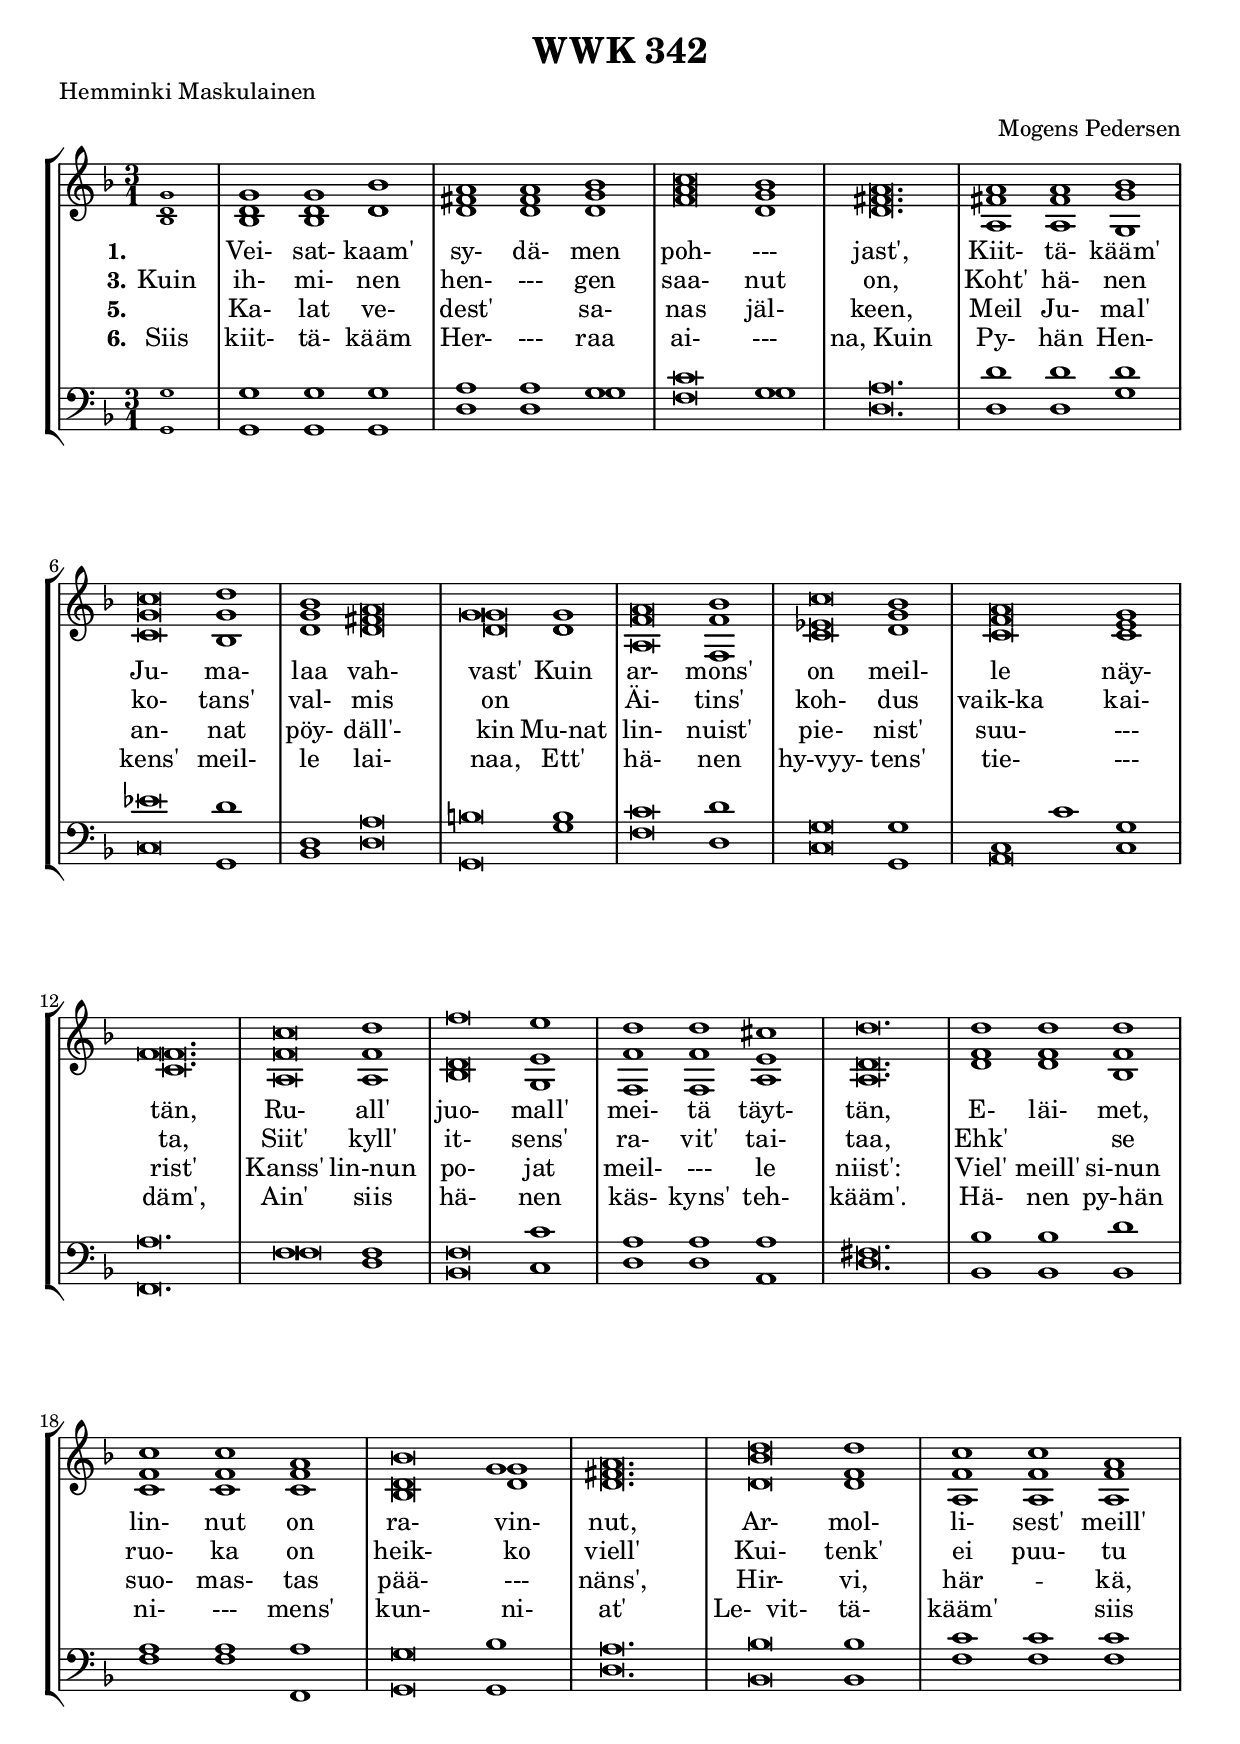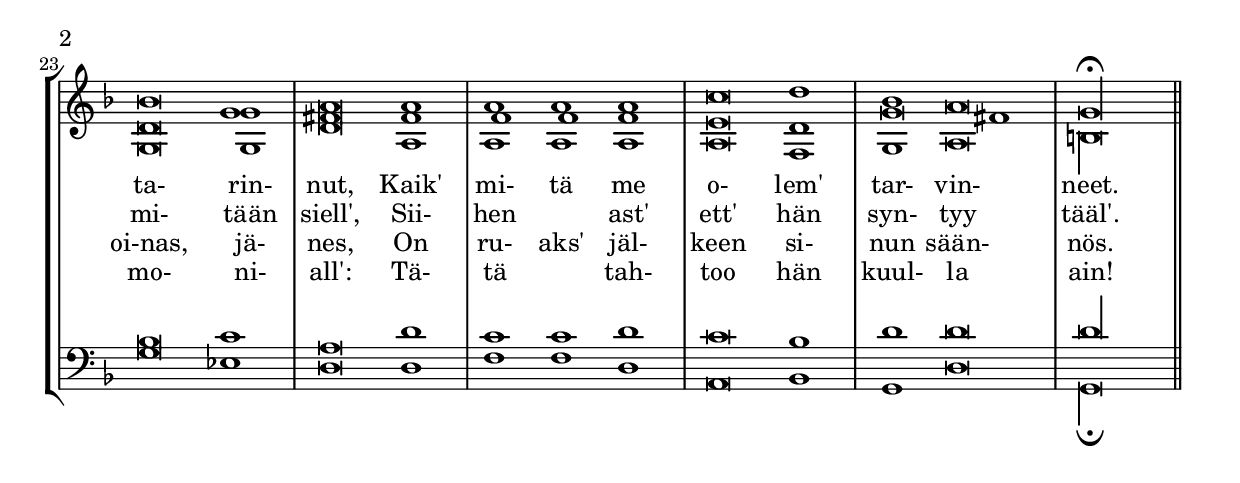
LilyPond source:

%% Wanhan wirsikirjan wirsi 342
%%


\include "deutsch.ly"

\version "2.12.3"

%#(set-global-staff-size 16)

\header {
    title = "WWK 342"
    poet = "Hemminki Maskulainen"
    arranger = "Mogens Pedersen"
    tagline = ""
}

sopMusic =   \relative c'' { 
    \key d \minor
    \stemUp
    \time 3/1
    \partial 1*1
    \set fontSize = #-3
    g1 | 
    \set fontSize = #0
    g1 g b | a a b | c\breve b1 | a\breve. |
    a1 a b | c\breve d1 | b a\breve | g g1 |
    a\breve b1 | c\breve b1 | a\breve g1 | f\breve. |
    c'\breve d1 | f\breve e1 | d d cis | d\breve. |
    d1 d d | c c a | b\breve g1 | a\breve. | 
    d\breve d1 | c c a | b\breve g1 | a\breve a1 |
    f f a | c\breve d1 | b a\breve | 
    \set Score.measureLength = #(ly:make-moment 4 1)
    g\longa^\fermata \bar "||"

    % lopuke
%    \time 4/2
%    g1 g2. a8 h | 
%    \set Score.measureLength = #(ly:make-moment 5 1)
%    c1 h\longa^\fermata \bar ".|"
}

altoOneMusic =   \relative c' { 
    \key d \minor
    \stemDown
    \partial 1*1
    \set fontSize = #-3
    d1 | 
    \set fontSize = #0
    d1 d d | fis fis g | a\breve g1 | fis\breve. |
    fis1 fis g | g\breve g1 | g fis\breve | g d1 |
    f\breve f1 | es\breve g1 | f\breve e1 | f\breve. | 
    f\breve f1 | d\breve e1 f f e | d\breve. |
    f1 f f | f f f | d\breve g1 | fis\breve. |
    b\breve f1 | f f f | d\breve g1 | fis\breve fis1 | 
    a a f | e\breve d1 | g\breve fis1 | s\longa |

    % lopuke
%    g2 g4 f es d c2( | 
%    c2) g' g\longa
}

altoTwoMusic =   \relative c' { 
    \shiftOff
    \key d \minor
    \stemDown
    \partial 1*1
    \set fontSize = #-3
    b1 | 
    \set fontSize = #0
    b1 b d | d d d | f\breve d1 | d\breve. |
    a1 a g | c\breve b1 | d d\breve | d d1 |
    a\breve f1 | c'\breve d1 | c\breve c1 | c\breve. |
    a\breve a1 | b\breve g1 | f f a | a\breve. |
    d1 d b | c c c | b\breve d1 | d\breve. |
    d\breve d1 | a a a | g\breve g1 | d'\breve a1 |
    a a a | a\breve f1 | g a\breve | h\longa

    % lopuke
%    h2 r1 c4. d8 | 
%    es4 d c2 d\longa
}


tenorMusic =  \relative c' { 
    \key d \minor
    \partial 1*1
    \set fontSize = #-3
    g1 | 
    \set fontSize = #0
    g1 g g | a a g | c\breve g1 | a\breve. |
    d1 d d | es\breve d1 | d, a'\breve | h h1 |
    c\breve d1 | g,\breve g1 | c, c' g | a\breve. | 
    f\breve f1 | f\breve c'1 | a a a | fis\breve. |
    b1 b d | a a a | g\breve b1 | a\breve. |
    b\breve b1 | c1 c c | b\breve c1 | a\breve d1 |
    c c d | c\breve b1 | d d\breve | d\longa |

    % lopuke
%    d1 c4 b8 a g2 | g\longa
}

bassMusic =  \relative c { 
    \key d \minor
    \partial 1*1
    \set fontSize = #-3
    g1 | 
    \set fontSize = #0
    g1 g g | d' d g | f\breve g1 | d\breve. |
    d1 d g | c,\breve g1 | b d\breve | g, g'1 |
    f\breve d1 | c\breve g1 | a\breve c1 | f,\breve. | 
    f'\breve d1 | b\breve c1 | d d a | d\breve. | 
    b1 b b | f' f f, | g\breve g1 | d'\breve. | 
    b\breve b1 | f' f f | g\breve es1 | d\breve d1 |
    f f d | a\breve b1 | g d'\breve | g,\longa_\fermata
    
    % lopuke
%    g1 c4 d es d | c1 g\longa_\fermata
}


sanatEka = \lyricmode { 
    \set stanza = "1."
    ___ Vei- sat- kaam' sy- dä- men poh- --- jast',
    Kiit- tä- kääm' Ju- ma- laa vah- vast' 
    Kuin ar- mons' on meil- le näy- tän,
    Ru- all' juo- mall' mei- tä täyt- tän,
    E- läi- met, lin- nut on ra- vin- nut,
    Ar- mol- li- sest' meill' ta- rin- nut,
    Kaik' mi- tä me o- lem' tar- vin- neet.
    
}

sanatKol = \lyricmode { 
    \set stanza = "3."
    Kuin ih- mi- nen hen- --- gen saa- nut on, 
    Koht' hä- nen ko- tans' val- mis on ___
    Äi- tins' koh- dus vaik-ka kai- ta,
    Siit' kyll' it- sens' ra- vit' tai- taa,
    Ehk' ___ se ruo- ka on heik- ko viell'
    Kui- tenk' ei puu- tu mi- tään siell',
    Sii- hen ___ ast' ett' hän syn- tyy tääl'.
}

sanatVii = \lyricmode { 
    \set stanza = "5."
    ___ Ka- lat ve- dest' ___ sa- nas jäl- keen,
    Meil Ju- mal' an- nat pöy- däll'- kin 
    Mu-nat lin- nuist' pie- nist' suu- --- rist'
    Kanss' lin-nun po- jat meil- --- le niist':
    Viel' meill' si-nun suo- mas- tas pää- --- näns',
    Hir- vi, här -- \skip 1 kä, oi-nas, jä- nes,
    On ru- aks' jäl- keen si- nun sään- nös.
}

sanatKuu = \lyricmode { 
    \set stanza = "6."
    Siis kiit- tä- kääm Her- --- raa ai- --- na,_Kuin
    Py- hän Hen- kens' meil- le lai- naa,
    Ett' hä- nen hy-vyy- tens' tie- --- däm',
    Ain' siis hä- nen käs- kyns' teh- kääm'.
    Hä- nen py-hän ni- --- mens' kun- ni- at'
    Le-__vit- tä- kääm' ___ siis mo- ni- all':
    Tä- tä ___ tah- too hän kuul- la ain! 
%    A -- \skip 4 men.
}


\score { 
    
    \context StaffGroup <<
	\context Staff = "women" <<
	    \context Voice = "sopranos" { \voiceOne \sopMusic }
	    \context Voice = altosOne { \voiceTwo \altoOneMusic }
	    \context Voice = altosTwo { \voiceThree \altoTwoMusic }
	>>

	\lyricmode <<
	    \lyricsto "altosTwo" \new Lyrics \sanatEka
	    \lyricsto "altosTwo" \new Lyrics \sanatKol
	    \lyricsto "altosTwo" \new Lyrics \sanatVii
	    \lyricsto "altosTwo" \new Lyrics \sanatKuu
	>>	

	\context Staff = "men" <<
	    \clef bass
	    \context Voice = "tenors" { \voiceOne \tenorMusic }
	    \context Voice = "basses" { \voiceTwo \bassMusic }
	>>
    >>


    \layout {
	indent = 0.0
%	line-width = 20.0\cm
%	textheight = 29.0\cm
%	interscoreline = 0\pt

%	\context {

	% a little smaller so lyrics can be closer to the staff. 
%	    \Staff
%	    \override VerticalAxisGroup #'minimum-Y-extent = #'(-3 . 3) 
%	}
    }

    
  \midi {
    \context {
      \Score
      tempoWholesPerMinute = #(ly:make-moment 180 1)
      }
    }


}
